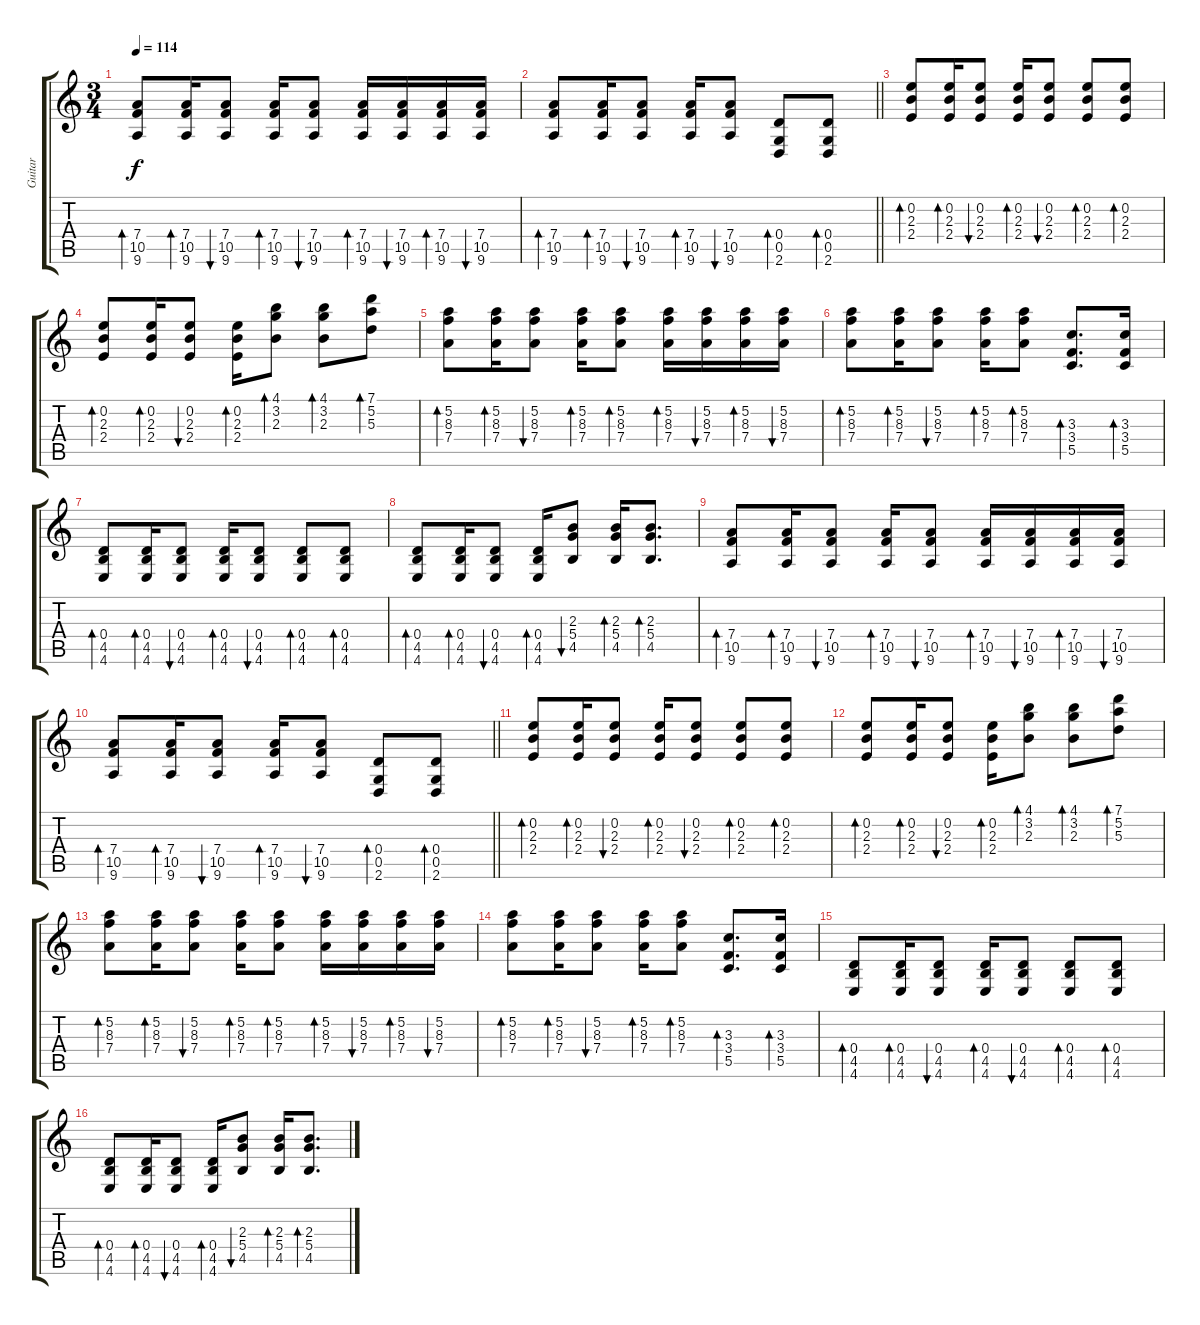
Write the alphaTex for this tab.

\track ("Guitar" "Guitar") {instrument overdrivenguitar}
\staff {score tabs}
\tuning (G4 E4 A3 D3 G2 C2) {hide}
\ts (3 4)
\tempo 114
\clef g2
\ks c
(7.4 10.5 9.6).8{bd 60 dy f} (7.4 10.5 9.6).16{bd 60} (7.4 10.5 9.6).8{bu 60} (7.4 10.5 9.6).16{bd 60} (7.4 10.5 9.6).8{bu 60} (7.4 10.5 9.6).16{bd 60} (7.4 10.5 9.6).16{bu 60} (7.4 10.5 9.6).16{bd 60} (7.4 10.5 9.6).16{bu 60} |
\barLineRight lightlight
(7.4 10.5 9.6).8{bd 60} (7.4 10.5 9.6).16{bd 60} (7.4 10.5 9.6).8{bu 60} (7.4 10.5 9.6).16{bd 60} (7.4 10.5 9.6).8{bu 60} (0.4 0.5 2.6).8{bd 60} (0.4 0.5 2.6).8{bd 60} |
(0.2 2.3 2.4).8{bd 60} (0.2 2.3 2.4).16{bd 60} (0.2 2.3 2.4).8{bu 60} (0.2 2.3 2.4).16{bd 60} (0.2 2.3 2.4).8{bu 60} (0.2 2.3 2.4).8{bd 60} (0.2 2.3 2.4).8{bd 60} |
(0.2 2.3 2.4).8{bd 60} (0.2 2.3 2.4).16{bd 60} (0.2 2.3 2.4).8{bu 60} (0.2 2.3 2.4).16{bd 60} (4.1 3.2 2.3).8{bd 60} (4.1 3.2 2.3).8{bd 60} (7.1 5.2 5.3).8{bd 60} |
(5.2 8.3 7.4).8{bd 60} (5.2 8.3 7.4).16{bd 60} (5.2 8.3 7.4).8{bu 60} (5.2 8.3 7.4).16{bd 60} (5.2 8.3 7.4).8{bd 60} (5.2 8.3 7.4).16{bd 60} (5.2 8.3 7.4).16{bu 60} (5.2 8.3 7.4).16{bd 60} (5.2 8.3 7.4).16{bu 60} |
(5.2 8.3 7.4).8{bd 60} (5.2 8.3 7.4).16{bd 60} (5.2 8.3 7.4).8{bu 60} (5.2 8.3 7.4).16{bd 60} (5.2 8.3 7.4).8{bd 60} (3.3 3.4 5.5).8{d bd 60} (3.3 3.4 5.5).16{bd 60} |
(0.4 4.5 4.6).8{bd 60} (0.4 4.5 4.6).16{bd 60} (0.4 4.5 4.6).8{bu 60} (0.4 4.5 4.6).16{bd 60} (0.4 4.5 4.6).8{bu 60} (0.4 4.5 4.6).8{bd 60} (0.4 4.5 4.6).8{bd 60} |
(0.4 4.5 4.6).8{bd 60} (0.4 4.5 4.6).16{bd 60} (0.4 4.5 4.6).8{bu 60} (0.4 4.5 4.6).16{bd 60} (2.3 5.4 4.5).8{bu 60} (2.3 5.4 4.5).16{bd 60} (2.3 5.4 4.5).8{d bd 60} |
(7.4 10.5 9.6).8{bd 60} (7.4 10.5 9.6).16{bd 60} (7.4 10.5 9.6).8{bu 60} (7.4 10.5 9.6).16{bd 60} (7.4 10.5 9.6).8{bu 60} (7.4 10.5 9.6).16{bd 60} (7.4 10.5 9.6).16{bu 60} (7.4 10.5 9.6).16{bd 60} (7.4 10.5 9.6).16{bu 60} |
\barLineRight lightlight
(7.4 10.5 9.6).8{bd 60} (7.4 10.5 9.6).16{bd 60} (7.4 10.5 9.6).8{bu 60} (7.4 10.5 9.6).16{bd 60} (7.4 10.5 9.6).8{bu 60} (0.4 0.5 2.6).8{bd 60} (0.4 0.5 2.6).8{bd 60} |
(0.2 2.3 2.4).8{bd 60} (0.2 2.3 2.4).16{bd 60} (0.2 2.3 2.4).8{bu 60} (0.2 2.3 2.4).16{bd 60} (0.2 2.3 2.4).8{bu 60} (0.2 2.3 2.4).8{bd 60} (0.2 2.3 2.4).8{bd 60} |
(0.2 2.3 2.4).8{bd 60} (0.2 2.3 2.4).16{bd 60} (0.2 2.3 2.4).8{bu 60} (0.2 2.3 2.4).16{bd 60} (4.1 3.2 2.3).8{bd 60} (4.1 3.2 2.3).8{bd 60} (7.1 5.2 5.3).8{bd 60} |
(5.2 8.3 7.4).8{bd 60} (5.2 8.3 7.4).16{bd 60} (5.2 8.3 7.4).8{bu 60} (5.2 8.3 7.4).16{bd 60} (5.2 8.3 7.4).8{bd 60} (5.2 8.3 7.4).16{bd 60} (5.2 8.3 7.4).16{bu 60} (5.2 8.3 7.4).16{bd 60} (5.2 8.3 7.4).16{bu 60} |
(5.2 8.3 7.4).8{bd 60} (5.2 8.3 7.4).16{bd 60} (5.2 8.3 7.4).8{bu 60} (5.2 8.3 7.4).16{bd 60} (5.2 8.3 7.4).8{bd 60} (3.3 3.4 5.5).8{d bd 60} (3.3 3.4 5.5).16{bd 60} |
(0.4 4.5 4.6).8{bd 60} (0.4 4.5 4.6).16{bd 60} (0.4 4.5 4.6).8{bu 60} (0.4 4.5 4.6).16{bd 60} (0.4 4.5 4.6).8{bu 60} (0.4 4.5 4.6).8{bd 60} (0.4 4.5 4.6).8{bd 60} |
(0.4 4.5 4.6).8{bd 60} (0.4 4.5 4.6).16{bd 60} (0.4 4.5 4.6).8{bu 60} (0.4 4.5 4.6).16{bd 60} (2.3 5.4 4.5).8{bu 60} (2.3 5.4 4.5).16{bd 60} (2.3 5.4 4.5).8{d bd 60}
